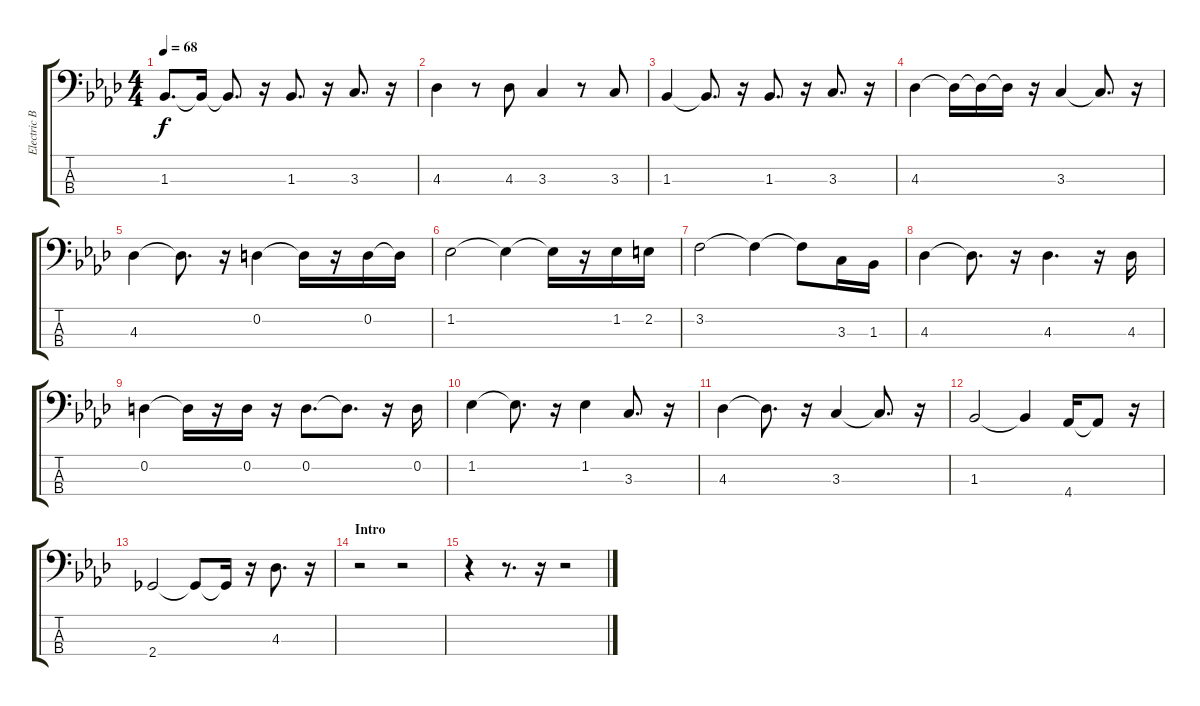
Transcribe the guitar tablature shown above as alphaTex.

\track ("Electric Bass" "Electric B") {instrument electricbassfinger}
\staff {score tabs}
\tuning (G2 D2 A1 E1) {hide}
\ts (4 4)
\tempo 68
\clef f4
\ks ab
1.3.8{d dy f} 1.3{t}.16 1.3{t}.8{d} r.16 1.3.8{d} r.16 3.3.8{d} r.16 |
4.3.4 r.8 4.3.8 3.3.4 r.8 3.3.8 |
1.3.4 1.3{t}.8{d} r.16 1.3.8{d} r.16 3.3.8{d} r.16 |
4.3.4 4.3{t}.16 4.3{t}.16 4.3{t}.16 r.16 3.3.4 3.3{t}.8{d} r.16 |
4.3.4 4.3{t}.8{d} r.16 0.2.4 0.2{t}.16 r.16 0.2.16 0.2{t}.16 |
1.2.2 1.2{t}.4 1.2{t}.16 r.16 1.2.16 2.2.16 |
3.2.2 3.2{t}.4 3.2{t}.8 3.3.16 1.3.16 |
4.3.4 4.3{t}.8{d} r.16 4.3.4{d} r.16 4.3.16 |
0.2.4 0.2{t}.16 r.16 0.2.16 r.16 0.2.8{d} 0.2{t}.8{d} r.16 0.2.16 |
1.2.4 1.2{t}.8{d} r.16 1.2.4 3.3.8{d} r.16 |
4.3.4 4.3{t}.8{d} r.16 3.3.4 3.3{t}.8{d} r.16 |
1.3.2 1.3{t}.4 4.4.16 4.4{t}.8 r.16 |
2.4.2 2.4{t}.8 2.4{t}.16 r.16 4.3.8{d} r.16 |
\section ("" "Intro")
r.2 r.2 |
r.4 r.8{d} r.16 r.2
